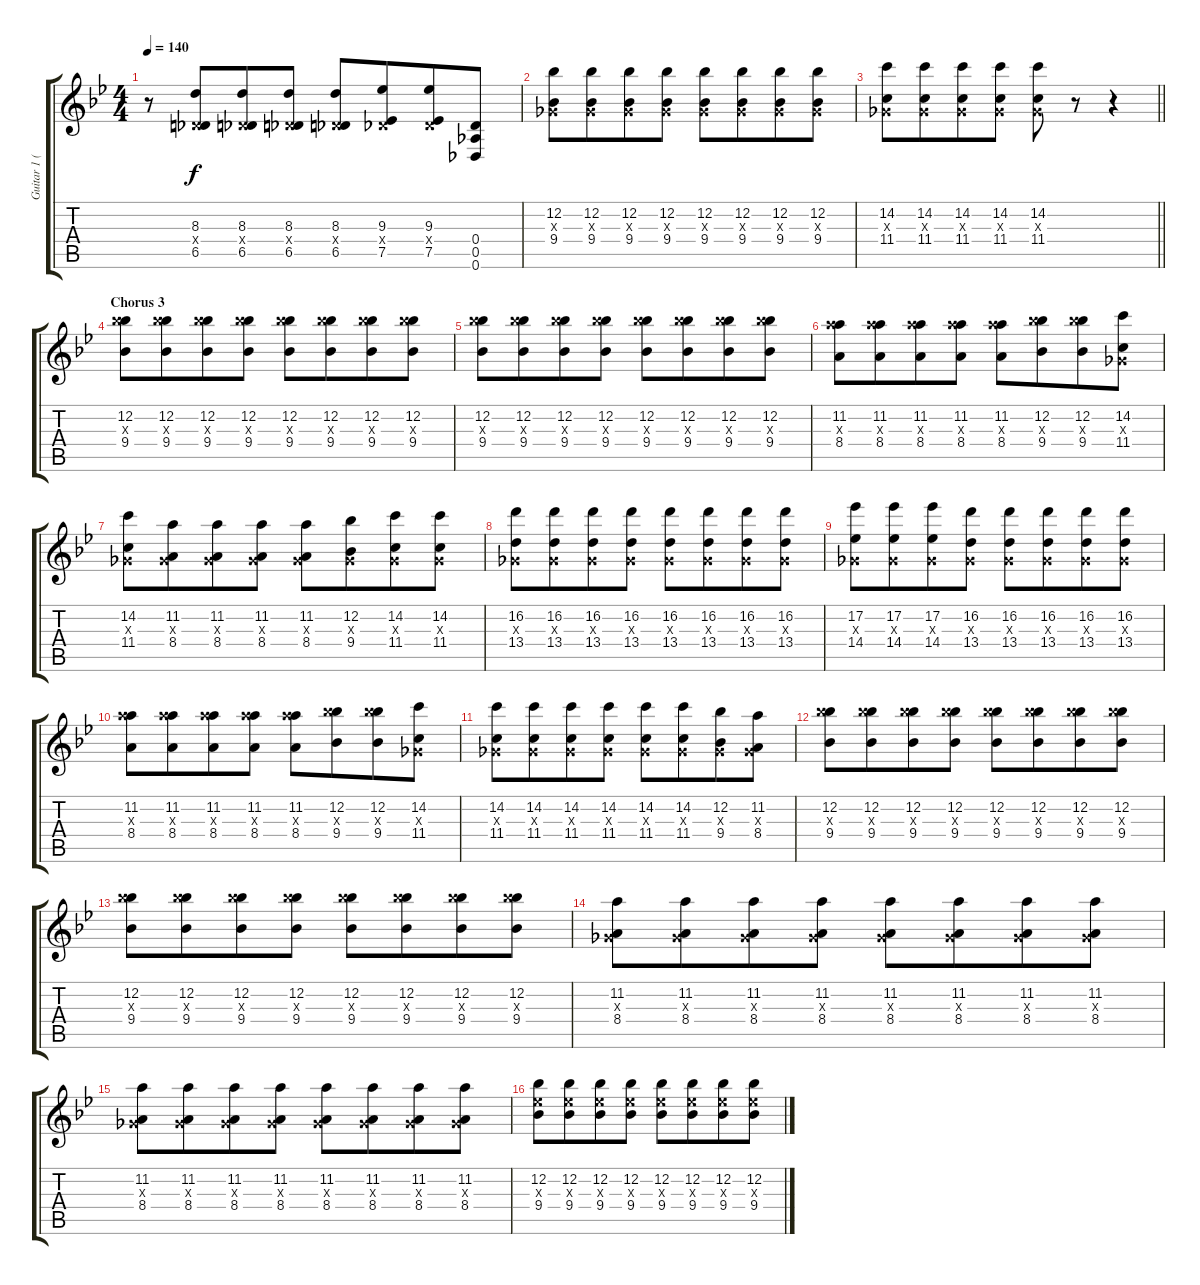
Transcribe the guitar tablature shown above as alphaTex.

\track ("Guitar 1 (Tomo)" "Guitar 1 (") {instrument electricguitarjazz}
\staff {score tabs}
\tuning (Eb4 Bb3 Gb3 Db3 Ab2 Db2) {hide}
\ts (4 4)
\tempo 140
\clef g2
\ks gminor
r.8{dy f} (8.3 0.4{x} 6.5).8{beam merge} (8.3 0.4{x} 6.5).8 (8.3 0.4{x} 6.5).8 (8.3 0.4{x} 6.5).8 (9.3 0.4{x} 7.5).8{beam merge} (9.3 0.4{x} 7.5).8 (0.4 0.5 0.6).8 |
(12.2 0.3{x} 9.4).8{volume 10 instrument overdrivenguitar} (12.2 0.3{x} 9.4).8{beam merge} (12.2 0.3{x} 9.4).8 (12.2 0.3{x} 9.4).8 (12.2 0.3{x} 9.4).8 (12.2 0.3{x} 9.4).8{beam merge} (12.2 0.3{x} 9.4).8 (12.2 0.3{x} 9.4).8 |
\barLineRight lightlight
(14.2 0.3{x} 11.4).8 (14.2 0.3{x} 11.4).8{beam merge} (14.2 0.3{x} 11.4).8 (14.2 0.3{x} 11.4).8 (14.2 0.3{x} 11.4).8 r.8 r.4 |
\section ("" "Chorus 3")
(12.2 16.3{x} 9.4).8 (12.2 16.3{x} 9.4).8{beam merge} (12.2 16.3{x} 9.4).8 (12.2 16.3{x} 9.4).8 (12.2 16.3{x} 9.4).8 (12.2 16.3{x} 9.4).8{beam merge} (12.2 16.3{x} 9.4).8 (12.2 16.3{x} 9.4).8 |
(12.2 16.3{x} 9.4).8 (12.2 16.3{x} 9.4).8{beam merge} (12.2 16.3{x} 9.4).8 (12.2 16.3{x} 9.4).8 (12.2 16.3{x} 9.4).8 (12.2 16.3{x} 9.4).8{beam merge} (12.2 16.3{x} 9.4).8 (12.2 16.3{x} 9.4).8 |
(11.2 15.3{x} 8.4).8 (11.2 15.3{x} 8.4).8{beam merge} (11.2 15.3{x} 8.4).8 (11.2 15.3{x} 8.4).8 (11.2 15.3{x} 8.4).8 (12.2 16.3{x} 9.4).8{beam merge} (12.2 16.3{x} 9.4).8 (14.2 0.3{x} 11.4).8 |
(14.2 0.3{x} 11.4).8 (11.2 0.3{x} 8.4).8{beam merge} (11.2 0.3{x} 8.4).8 (11.2 0.3{x} 8.4).8 (11.2 0.3{x} 8.4).8 (12.2 0.3{x} 9.4).8{beam merge} (14.2 0.3{x} 11.4).8 (14.2 0.3{x} 11.4).8 |
(16.2 0.3{x} 13.4).8 (16.2 0.3{x} 13.4).8{beam merge} (16.2 0.3{x} 13.4).8 (16.2 0.3{x} 13.4).8 (16.2 0.3{x} 13.4).8 (16.2 0.3{x} 13.4).8{beam merge} (16.2 0.3{x} 13.4).8 (16.2 0.3{x} 13.4).8 |
(17.2 0.3{x} 14.4).8 (17.2 0.3{x} 14.4).8{beam merge} (17.2 0.3{x} 14.4).8 (16.2 0.3{x} 13.4).8 (16.2 0.3{x} 13.4).8 (16.2 0.3{x} 13.4).8{beam merge} (16.2 0.3{x} 13.4).8 (16.2 0.3{x} 13.4).8 |
(11.2 15.3{x} 8.4).8 (11.2 15.3{x} 8.4).8{beam merge} (11.2 15.3{x} 8.4).8 (11.2 15.3{x} 8.4).8 (11.2 15.3{x} 8.4).8 (12.2 16.3{x} 9.4).8{beam merge} (12.2 16.3{x} 9.4).8 (14.2 0.3{x} 11.4).8 |
(14.2 0.3{x} 11.4).8 (14.2 0.3{x} 11.4).8{beam merge} (14.2 0.3{x} 11.4).8 (14.2 0.3{x} 11.4).8 (14.2 0.3{x} 11.4).8 (14.2 0.3{x} 11.4).8{beam merge} (12.2 0.3{x} 9.4).8 (11.2 0.3{x} 8.4).8 |
(12.2 16.3{x} 9.4).8 (12.2 16.3{x} 9.4).8{beam merge} (12.2 16.3{x} 9.4).8 (12.2 16.3{x} 9.4).8 (12.2 16.3{x} 9.4).8 (12.2 16.3{x} 9.4).8{beam merge} (12.2 16.3{x} 9.4).8 (12.2 16.3{x} 9.4).8 |
(12.2 16.3{x} 9.4).8 (12.2 16.3{x} 9.4).8{beam merge} (12.2 16.3{x} 9.4).8 (12.2 16.3{x} 9.4).8 (12.2 16.3{x} 9.4).8 (12.2 16.3{x} 9.4).8{beam merge} (12.2 16.3{x} 9.4).8 (12.2 16.3{x} 9.4).8 |
(11.2 0.3{x} 8.4).8 (11.2 0.3{x} 8.4).8{beam merge} (11.2 0.3{x} 8.4).8 (11.2 0.3{x} 8.4).8 (11.2 0.3{x} 8.4).8 (11.2 0.3{x} 8.4).8{beam merge} (11.2 0.3{x} 8.4).8 (11.2 0.3{x} 8.4).8 |
(11.2 0.3{x} 8.4).8 (11.2 0.3{x} 8.4).8{beam merge} (11.2 0.3{x} 8.4).8 (11.2 0.3{x} 8.4).8 (11.2 0.3{x} 8.4).8 (11.2 0.3{x} 8.4).8{beam merge} (11.2 0.3{x} 8.4).8 (11.2 0.3{x} 8.4).8 |
(12.2 9.3{x} 9.4).8 (12.2 9.3{x} 9.4).8{beam merge} (12.2 9.3{x} 9.4).8 (12.2 9.3{x} 9.4).8 (12.2 9.3{x} 9.4).8 (12.2 9.3{x} 9.4).8{beam merge} (12.2 9.3{x} 9.4).8 (12.2 9.3{x} 9.4).8
